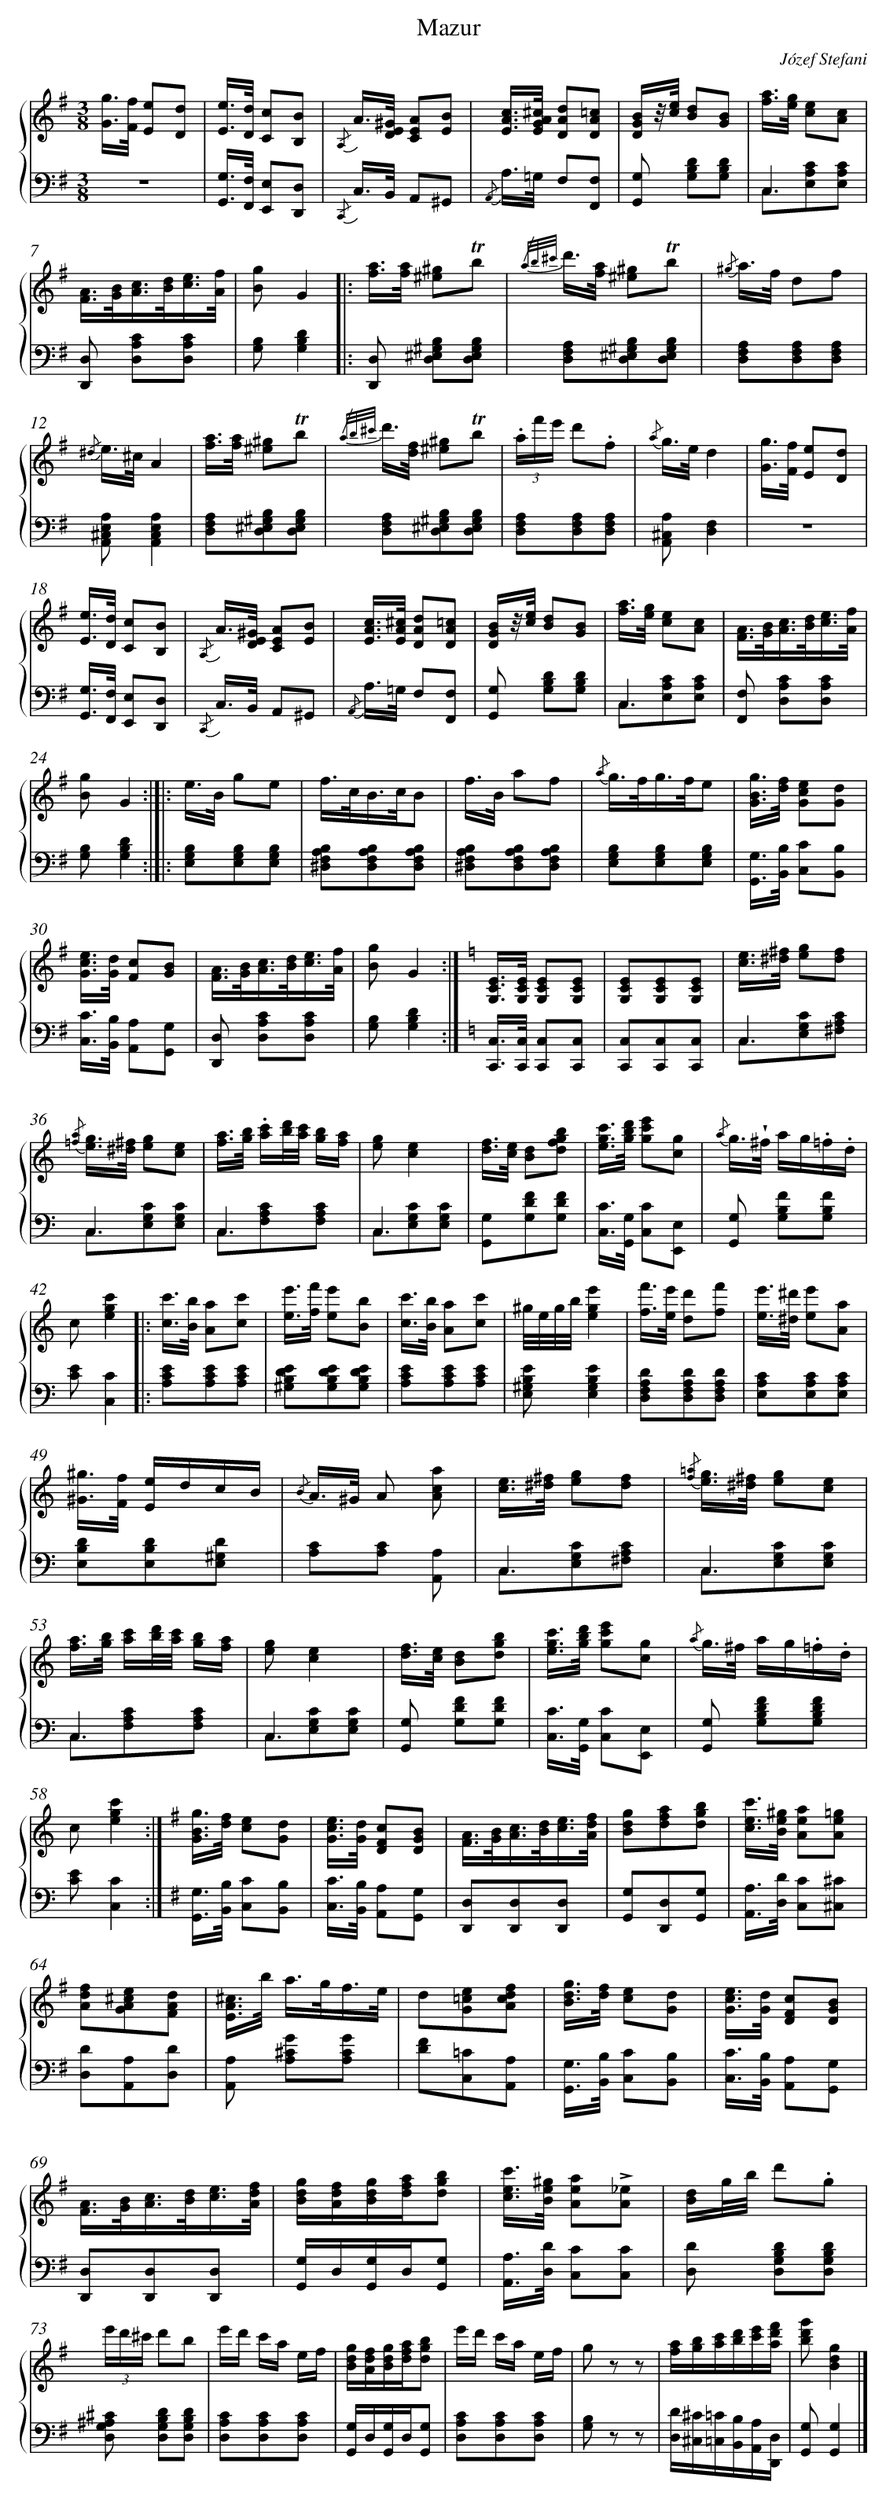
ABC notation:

X:1
T: Mazur
C: Józef Stefani
L: 1/8
M: 3/8
%%staves {1 2}
V: 1 clef=treble
V: 2 clef=bass
K: G
[V:1] [g/G/]>[f/F/] [eE][dD] |
[V:2] z3 |
[V:1] [e/E/]>[d/D/] [cC][BB,] |
[V:2] [G,/G,,/]>[F,/F,,/] [E,E,,][D,D,,] |
[V:1] {/A,} A/>[^G/E/D/] [AEC][BE] |
[V:2] {/C,,} C,/>B,,/ A,,^G,, |
[V:1] [c/A/E/]>[^c/A/G/E/] [dAD][=cAD] |
[V:2] {/A,,} A,/>=G,/ F,[F,F,,] |
[V:1] [B/G/D/]z//[e//c//] [dB][BG] |
[V:2] [G,G,,] [DB,G,][DB,G,] |
[V:1] [a/f/]>[g/e/] [ec][cA] |
[V:2] C,3 & C,[CA,E,][CA,E,] |
[V:1] [A/F/]>[B/G/][c/A/]>[d/B/][e3//c3//][f//A//] |
[V:2] [D,D,,] [CA,D,][CA,D,] |
[V:1] [gB]G2 ]|:
[V:2] [B,G,][D2B,2G,2] ]|:
[V:1] [a/f/]>[a/f/] [^g^e]!trill!b |
[V:2] [D,D,,] [B,^G,^E,D,][B,G,E,D,] |
[V:1] {/a/b/^c'/} d'/>[a/f/] [^g^e]!trill!b |
[V:2] [A,F,D,][B,^G,^E,D,][B,G,E,D,] |
[V:1] {/^g} a/>f/ df |
[V:2] [A,F,D,][A,F,D,][A,F,D,] |
[V:1] {/^d} e/>^c/A2 |
[V:2] [A,E,^C,A,,][A,2E,2C,2A,,2] |
[V:1] [a/f/]>[a/f/] [^g^e]!trill!b |
[V:2] [A,F,D,][B,^G,^E,D,][B,G,E,D,] |
[V:1] {/a/b/^c'/} d'/>[f/d/] [^g^e]!trill!b |
[V:2] [A,F,D,][B,^G,^E,D,][B,G,E,D,] |
[V:1] (3.a/f'/e'/ d'.f |
[V:2] [A,F,D,][A,F,D,][A,F,D,] |
[V:1] {/a} g/>e/d2 |
[V:2] [A,^C,A,,][F,2D,2] |
[V:1] [g/G/]>[f/F/] [eE][dD] |
[V:2] z3 |
[V:1] [e/E/]>[d/D/] [cC][BB,] |
[V:2] [G,/G,,/]>[F,/F,,/] [E,E,,][D,D,,] |
[V:1] {/A,} A/>[^G/E/D/] [AEC][BE] |
[V:2] {/C,,} C,/>B,,/ A,,^G,, |
[V:1] [c/A/E/]>[^c/A/E/] [dAD][=cAD] |
[V:2] {/A,,} A,/>=G,/ F,[F,F,,] |
[V:1] [B/G/D/]z//[e//c//] [dB][BG] |
[V:2] [G,G,,] [DB,G,][DB,G,] |
[V:1] [a/f/]>[g/e/] [ec][cA] |
[V:2] C,3 & C,[CA,E,][CA,E,] |
[V:1] [A/F/]>[B/G/][c/A/]>[d/B/][e3//c3//][f//A//] |
[V:2] [F,F,,] [CA,D,][CA,D,] |
[V:1] [gB]G2 :|]|:
[V:2] [B,G,][D2B,2G,2] :|]|:
[V:1] e/>B/ ge |
[V:2] [B,G,E,][B,G,E,][B,G,E,] |
[V:1] f/>c/B/>c/B |
[V:2] [B,A,F,^D,][B,A,F,D,][B,A,F,D,] |
[V:1] f/>B/ af |
[V:2] [B,A,F,^D,][B,A,F,D,][B,A,F,D,] |
[V:1] {/a} g/>f/g/>f/e |
[V:2] [B,G,E,][B,G,E,][B,G,E,] |
[V:1] [g/B/G/]>[f/d/] [ecG][dG] |
[V:2] [G,/G,,/]>[B,/B,,/] [CC,][B,B,,] |
[V:1] [e/c/G/]>[d/G/] [cF][BG] |
[V:2] [C/C,/]>[B,/B,,/] [A,A,,][G,G,,] |
[V:1] [A/F/]>[B/G/][c/A/]>[d/B/][e3//c3//][f//A//] |
[V:2] [D,D,,] [CA,D,][CA,D,] |
[V:1] [gB]G2 :|]
[V:2] [B,G,][D2B,2G,2] :|]
[V:1]  [K:C] [E/C/G,/]>[E/C/G,/] [ECG,][ECG,] |
[V:2]  [K:C] [C,/C,,/]>[C,/C,,/] [C,C,,][C,C,,] |
[V:1] [ECG,][ECG,][ECG,] |
[V:2] [C,C,,][C,C,,][C,C,,] |
[V:1] [e/c/]>[^f/^d/] [ge][fd] |
[V:2] C,3 & C,[CG,E,][CA,^F,] |
[V:1] {/[a=f]} [g/e/]>[^f/^d/] [ge][ec] |
[V:2] C,3 & C,[CG,E,][CG,E,] |
[V:1] [a/f/]>[b/g/] .[c'/a/][d'//b//][c'//a//] [b/g/][a/f/] |
[V:2] C,3 & C,[CA,F,][CA,F,] |
[V:1] [ge][e2c2] |
[V:2] C,3 & C,[CG,E,][CG,E,] |
[V:1] [f/d/]>[e/c/] [dB][bgfd] |
[V:2] [G,G,,][FDG,][FDG,] |
[V:1] [c'/g/e/]>[d'/b/g/] [e'c'g][gc] |
[V:2] [C/C,/]>[G,/G,,/] [CC,][E,E,,] |
[V:1] {/a} g/>!wedge!^f/ a/g/.=f/.d/ |
[V:2] [G,G,,] [FB,G,][FB,G,] |
[V:1] c[c'2g2e2] ]|:
[V:2] [EC][C2C,2] ]|:
[V:1] [c'/c/]>[b/B/] [aA][c'c] |
[V:2] [ECA,][ECA,][ECA,] |
[V:1] [e'/e/]>[f'/f/] [e'e][bB] |
[V:2] [EDB,^G,][EDB,G,][EDB,G,] |
[V:1] [c'/c/]>[b/B/] [aA][c'c] |
[V:2] [ECA,][ECA,][ECA,] |
[V:1] ^g//e//g//b//[e'2g2e2] |
[V:2] [EB,^G,E,][E2B,2G,2E,2] |
[V:1] [f'/f/]>[e'/e/] [d'd][f'f] |
[V:2] [DA,F,D,][DA,F,D,][DA,F,D,] |
[V:1] [e'/e/]>[^d'/^d/] [e'e][aA] |
[V:2] [CA,E,][CA,E,][CA,E,] |
[V:1] [^g/^G/]>[f/F/] [e/E/]d/c/B/ |
[V:2] [DB,E,][DB,E,][D^G,E,] |
[V:1] {/B} A/>^G/ A [acA] |
[V:2] [CA,][CA,] [A,A,,] |
[V:1] [e/c/]>[^f/^d/] [ge][fd] |
[V:2] C,3 & C,[CG,E,][CA,^F,] |
[V:1] {/[=af]} [g/e/]>[^f/^d/] [ge][ec] |
[V:2] C,3 & C,[CG,E,][CG,E,] |
[V:1] [a/f/]>[b/g/] [c'/a/][d'//b//][c'//a//] [b/g/][a/f/] |
[V:2] C,3 & C,[CA,F,][CA,F,] |
[V:1] [ge][e2c2] |
[V:2] C,3 & C,[CG,E,][CG,E,] |
[V:1] [f/d/]>[e/c/] [dB][bgd] |
[V:2] [G,G,,] [FDG,][FDG,] |
[V:1] [c'/g/e/]>[d'/b/g/] [e'c'g][gc] |
[V:2] [C/C,/]>[G,/G,,/] [CC,][E,E,,] |
[V:1] {/a} g/>^f/ a/g/.=f/.d/ |
[V:2] [G,G,,] [FDB,G,][FDB,G,] |
[V:1] c[c'2g2e2] :|]
[V:2] [EC][C2C,2] :|]
[V:1]  [K:G] [g/B/G/]>[f/d/] [ec][dG] |
[V:2]  [K:G] [G,/G,,/]>[B,/B,,/] [CC,][B,B,,] |
[V:1] [e/c/G/]>[d/G/] [cFD][BGD] |
[V:2] [C/C,/]>[B,/B,,/] [A,A,,][G,G,,] |
[V:1] [A/F/]>[B/G/][c/A/]>[d/B/][e3//c3//][f//d//A//] |
[V:2] [D,D,,][D,D,,][D,D,,] |
[V:1] [gdB][afd][bgd] |
[V:2] [G,G,,][D,D,,][G,G,,] |
[V:1] [c'/e/c/]>[^g/e/B/] [aeA][=geA] |
[V:2] [A,/A,,/]>[D/D,/] [CC,][^C^C,] |
[V:1] [fdA][e^cAG][dAF] |
[V:2] [DD,][A,A,,][DD,] |
[V:1] [^c/A/E/]>b/ a/>g/f3//e// |
[V:2] [A,A,,] [G^CA,][GCA,] |
[V:1] d[e=cG][fdcA] |
[V:2] [FD][=CC,][A,A,,] |
[V:1] [g/d/B/]>[f/d/] [ec][dG] |
[V:2] [G,/G,,/]>[B,/B,,/] [CC,][B,B,,] |
[V:1] [e/c/G/]>[d/G/] [cFD][BGD] |
[V:2] [C/C,/]>[B,/B,,/] [A,A,,][G,G,,] |
[V:1] [A/F/]>[B/G/][c/A/]>[d/B/][e3//c3//][f//d//A//] |
[V:2] [D,D,,][D,D,,][D,D,,] |
[V:1] [g/d/B/][f/d/A/][g/d/B/][a/f/d/][bgd] |
[V:2] [G,/G,,/]D,/[G,/G,,/]D,/[G,G,,] |
[V:1] [c'/e/c/]>[^g/e/B/] [aeA]!accent![_eA] |
[V:2] [A,/A,,/]>[D/D,/] [CC,][CC,] |
[V:1] [d/B/]g//b// d'.g |
[V:2] [DD,] [DB,G,D,][DB,G,D,] |
[V:1] (3e'/d'/^c'/ d'b |
[V:2] [^C^A,G,D,] [DB,G,D,][DB,G,D,] |
[V:1] e'/d'/ c'/a/ e/f/ |
[V:2] [CA,D,][CA,D,][CA,D,] |
[V:1] [g/d/B/][f/d/A/][g/d/B/][a/f/d/][bgd] |
[V:2] [G,/G,,/]D,/[G,/G,,/]D,/[G,G,,] |
[V:1] e'/d'/ c'/a/ e/f/ |
[V:2] [CA,D,][CA,D,][CA,D,] |
[V:1] g z z |
[V:2] [B,G,] z z |
[V:1] [a/f/][b/g/][c'/a/][d'/b/][e'/c'/][f'/d'/a/] |
[V:2] [D/D,/][^C/^C,/][=C/=C,/][B,/B,,/][A,/A,,/][D,/D,,/] |
[V:1] [g'd'b][g2d2B2] |]
[V:2] [G,G,,][G,2G,,2] |]
